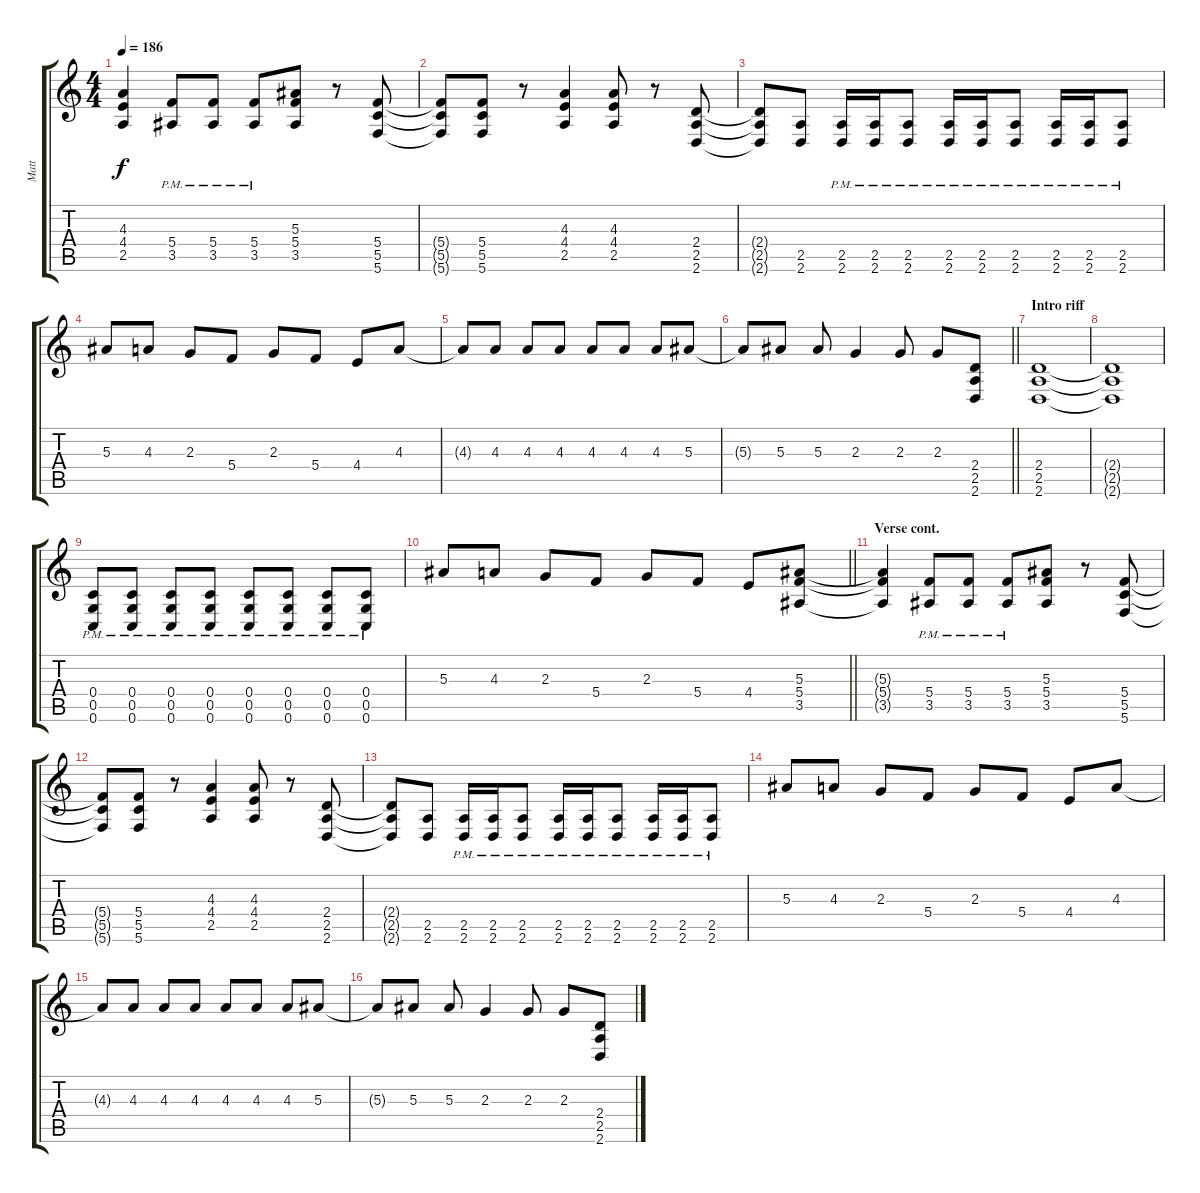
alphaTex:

\track ("Matt" "Matt") {instrument overdrivenguitar}
\staff {score tabs}
\tuning (D4 A3 F3 C3 G2 C2) {hide}
\ts (4 4)
\tempo 186
\clef g2
\ks c
(4.3{t} 4.4{t} 2.5{t}).4{dy f} (5.4{pm} 3.5{pm}).8 (5.4{pm} 3.5{pm}).8 (5.4{pm} 3.5{pm}).8 (5.3 5.4 3.5).8 r.8 (5.4 5.5 5.6).8 |
(5.4{t} 5.5{t} 5.6{t}).8 (5.4 5.5 5.6).8 r.8 (4.3 4.4 2.5).4 (4.3 4.4 2.5).8 r.8 (2.4 2.5 2.6).8 |
(2.4{t} 2.5{t} 2.6{t}).8 (2.5 2.6).8 (2.5{pm} 2.6{pm}).16 (2.5{pm} 2.6{pm}).16 (2.5{pm} 2.6{pm}).8 (2.5{pm} 2.6{pm}).16 (2.5{pm} 2.6{pm}).16 (2.5{pm} 2.6{pm}).8 (2.5{pm} 2.6{pm}).16 (2.5{pm} 2.6{pm}).16 (2.5{pm} 2.6{pm}).8 |
5.3.8 4.3.8 2.3.8 5.4.8 2.3.8 5.4.8 4.4.8 4.3.8 |
4.3{t}.8 4.3.8 4.3.8 4.3.8 4.3.8 4.3.8 4.3.8 5.3.8 |
\barLineRight lightlight
5.3{t}.8 5.3.8 5.3.8 2.3.4 2.3.8 2.3.8 (2.4 2.5 2.6).8 |
\section ("" "Intro riff")
(2.4 2.5 2.6).1 |
(2.4{t} 2.5{t} 2.6{t}).1 |
(0.4{pm} 0.5{pm} 0.6{pm}).8 (0.4{pm} 0.5{pm} 0.6{pm}).8 (0.4{pm} 0.5{pm} 0.6{pm}).8 (0.4{pm} 0.5{pm} 0.6{pm}).8 (0.4{pm} 0.5{pm} 0.6{pm}).8 (0.4{pm} 0.5{pm} 0.6{pm}).8 (0.4{pm} 0.5{pm} 0.6{pm}).8 (0.4{pm} 0.5{pm} 0.6{pm}).8 |
\barLineRight lightlight
5.3.8 4.3.8 2.3.8 5.4.8 2.3.8 5.4.8 4.4.8 (5.3 5.4 3.5).8 |
\section ("" "Verse cont.")
(5.3{t} 5.4{t} 3.5{t}).4 (5.4{pm} 3.5{pm}).8 (5.4{pm} 3.5{pm}).8 (5.4{pm} 3.5{pm}).8 (5.3 5.4 3.5).8 r.8 (5.4 5.5 5.6).8 |
(5.4{t} 5.5{t} 5.6{t}).8 (5.4 5.5 5.6).8 r.8 (4.3 4.4 2.5).4 (4.3 4.4 2.5).8 r.8 (2.4 2.5 2.6).8 |
(2.4{t} 2.5{t} 2.6{t}).8 (2.5 2.6).8 (2.5{pm} 2.6{pm}).16 (2.5{pm} 2.6{pm}).16 (2.5{pm} 2.6{pm}).8 (2.5{pm} 2.6{pm}).16 (2.5{pm} 2.6{pm}).16 (2.5{pm} 2.6{pm}).8 (2.5{pm} 2.6{pm}).16 (2.5{pm} 2.6{pm}).16 (2.5{pm} 2.6{pm}).8 |
5.3.8 4.3.8 2.3.8 5.4.8 2.3.8 5.4.8 4.4.8 4.3.8 |
4.3{t}.8 4.3.8 4.3.8 4.3.8 4.3.8 4.3.8 4.3.8 5.3.8 |
5.3{t}.8 5.3.8 5.3.8 2.3.4 2.3.8 2.3.8 (2.4 2.5 2.6).8
